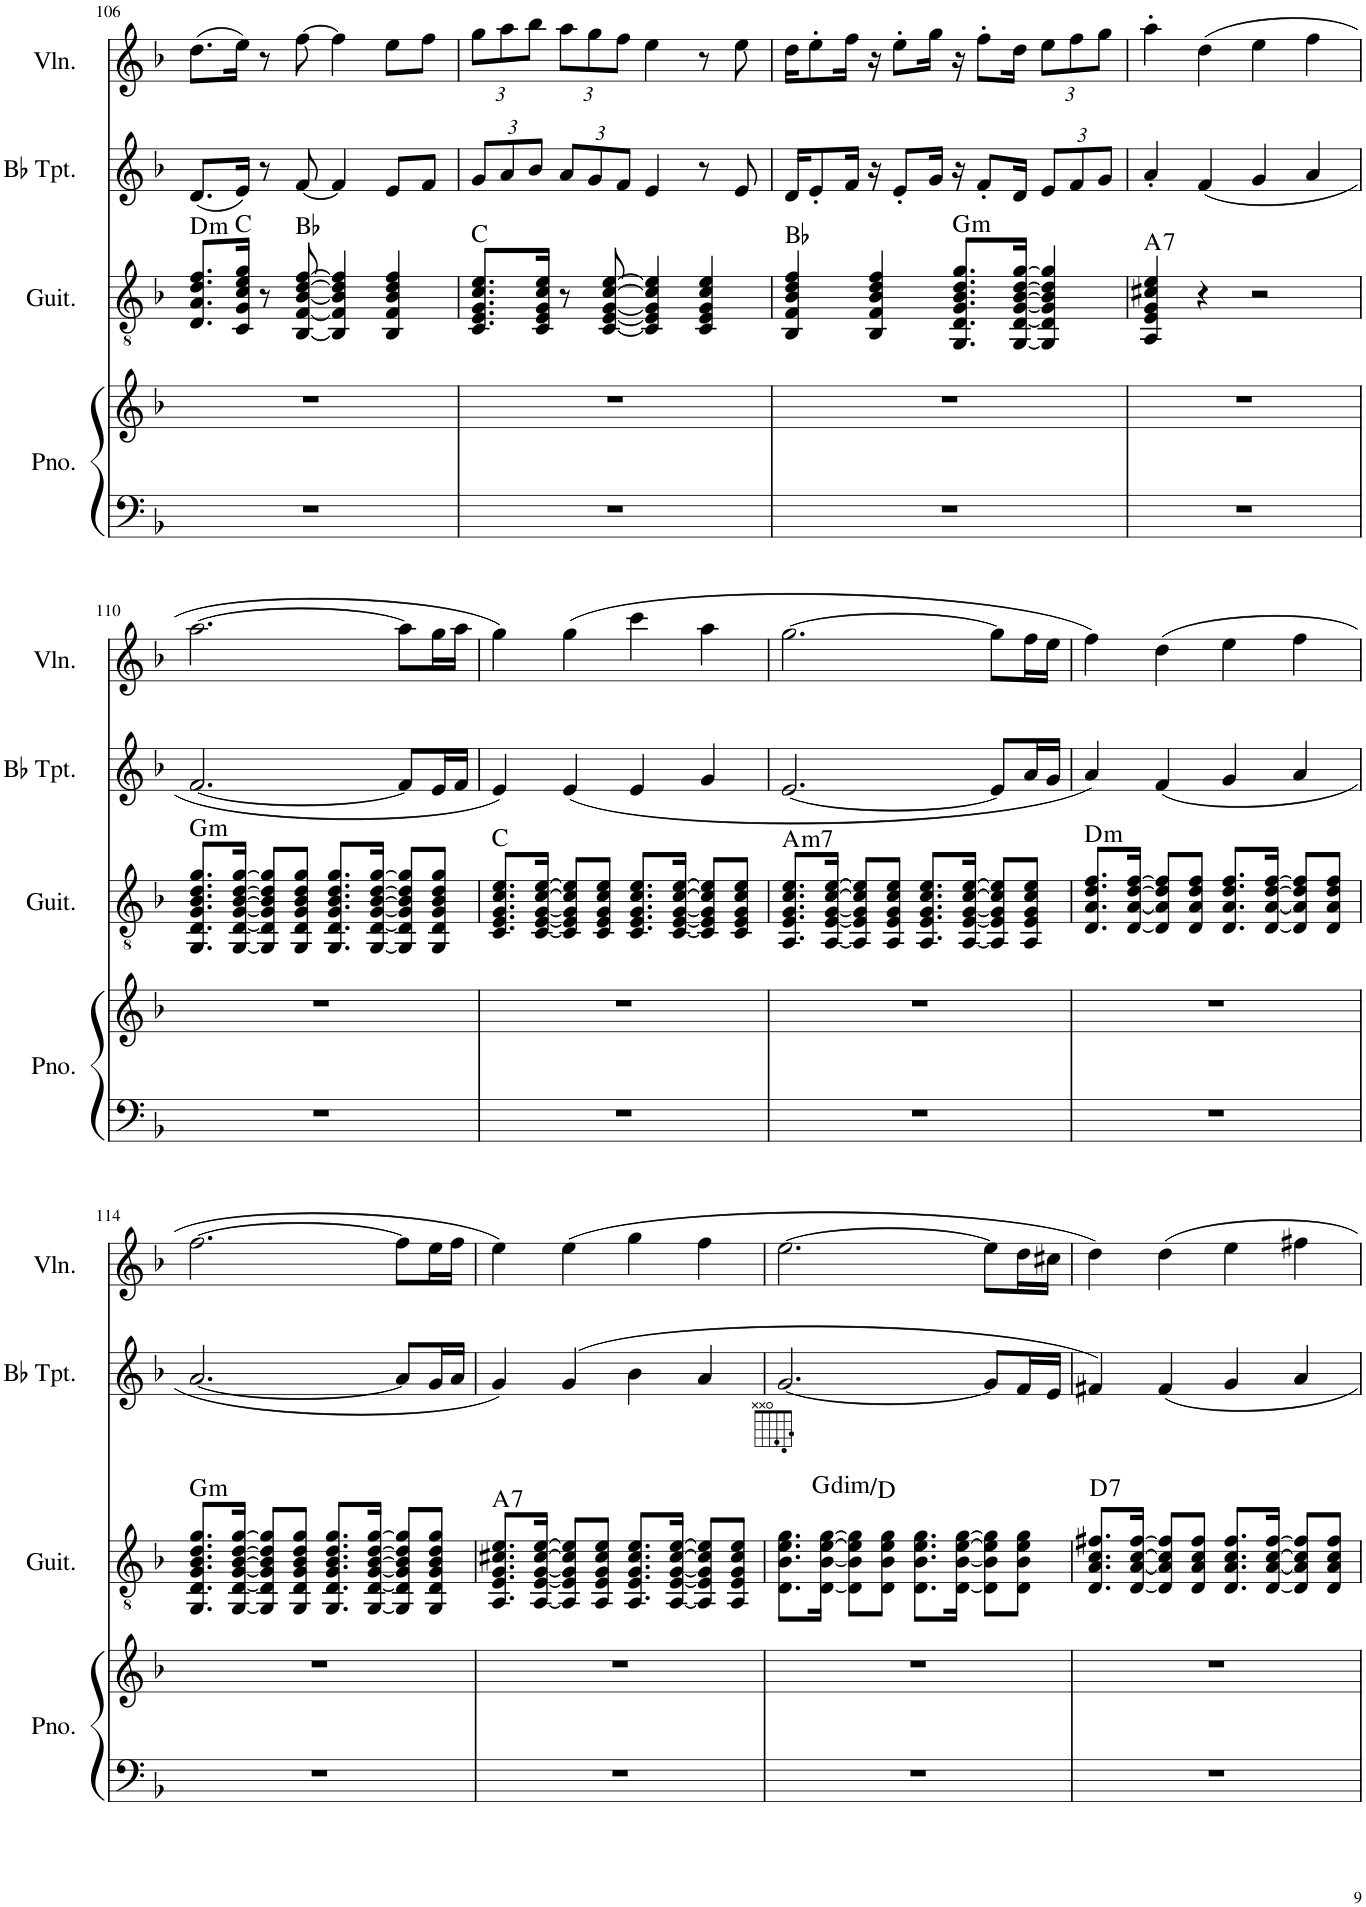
**kern	**kern	**kern	**harte	**kern	**kern
*part4	*part4	*part3	*part3	*part2	*part1
*staff5	*staff4	*staff3	*	*staff2	*staff1
*I"Piano	*	*I"Acoustic Guitar	*	*I"Bb Trumpet	*I"Violin
*I'Pno.	*	*I'Guit.	*	*I'Bb Tpt.	*I'Vln.
!!LO:PB:g=z
*clefF4	*clefG2	*clefGv2	*	*clefG2	*clefG2
*	*	*	*	*ITrd1c2	*
*k[b-]	*k[b-]	*k[b-]	*	*k[b-]	*k[b-]
*M4/4	*M4/4	*M4/4	*	*M4/4	*M4/4
=106	=106	=106	=106	=106	=106
!	!	!	!LO:H:kt=m	!	!
1r	1r	8.D/ 8.A/ 8.d/ 8.f/L	D:min	(8.d/L	(8.dd\L
.	.	16C/ 16G/ 16c/ 16e/ 16g/Jk	C:maj	16e/Jk)	16ee\Jk)
.	.	8r	.	8r	8r
.	.	[8BB-/ [8F/ [8B-/ [8d/ [8f/	Bb:maj	[8f/	[8ff\
.	.	4BB-/] 4F/] 4B-/] 4d/] 4f/]	.	4f/]	4ff\]
.	.	4BB-/ 4F/ 4B-/ 4d/ 4f/	.	8e/L	8ee\L
.	.	.	.	8f/J	8ff\J
=107	=107	=107	=107	=107	=107
*	*	*	*	*Xbrackettup	*Xbrackettup
1r	1r	8.C/ 8.E/ 8.G/ 8.c/ 8.e/L	C:maj	12g/L	12gg\L
.	.	.	.	12a/	12aa\
.	.	.	.	12b-/J	12bb-\J
.	.	16C/ 16E/ 16G/ 16c/ 16e/Jk	.	.	.
.	.	8r	.	12a/L	12aa\L
.	.	.	.	12g/	12gg\
.	.	[8C/ [8E/ [8G/ [8c/ [8e/	.	.	.
.	.	.	.	12f/J	12ff\J
.	.	4C/] 4E/] 4G/] 4c/] 4e/]	.	4e/	4ee\
.	.	4C/ 4E/ 4G/ 4c/ 4e/	.	8r	8r
.	.	.	.	8e/	8ee\
=108	=108	=108	=108	=108	=108
1r	1r	4BB-/ 4F/ 4B-/ 4d/ 4f/	Bb:maj	16d/KL	16dd\KL
.	.	.	.	8e'/	8ee'\
.	.	.	.	16f/Jk	16ff\Jk
.	.	4BB-/ 4F/ 4B-/ 4d/ 4f/	.	16r	16r
.	.	.	.	8e'/L	8ee'\L
.	.	.	.	16g/Jk	16gg\Jk
!	!	!	!LO:H:kt=m	!	!
.	.	8.GG/ 8.D/ 8.G/ 8.B-/ 8.d/ 8.g/L	G:min	16r	16r
.	.	.	.	8f'/L	8ff'\L
.	.	[16GG/ [16D/ [16G/ [16B-/ [16d/ [16g/Jk	.	16d/Jk	16dd\Jk
.	.	4GG/] 4D/] 4G/] 4B-/] 4d/] 4g/]	.	12e/L	12ee\L
.	.	.	.	12f/	12ff\
.	.	.	.	12g/J	12gg\J
=109	=109	=109	=109	=109	=109
!	!	!	!LO:H:kt=7	!	!
1r	1r	4AA/ 4E/ 4G/ 4c#X/ 4e/	A:7	4a'/	4aa'\
.	.	4r	.	(4f/	(4dd\
.	.	2r	.	4g/	4ee\
.	.	.	.	4a/	4ff\
!!LO:LB:g=z
=110	=110	=110	=110	=110	=110
!	!	!	!LO:H:kt=m	!	!
1r	1r	8.GG/ 8.D/ 8.G/ 8.B-/ 8.d/ 8.g/L	G:min	[2.f/	[2.aa\
.	.	[16GG/ [16D/ [16G/ [16B-/ [16d/ [16g/Jk	.	.	.
.	.	8GG/] 8D/] 8G/] 8B-/] 8d/] 8g/]L	.	.	.
.	.	8GG/ 8D/ 8G/ 8B-/ 8d/ 8g/J	.	.	.
.	.	8.GG/ 8.D/ 8.G/ 8.B-/ 8.d/ 8.g/L	.	.	.
.	.	[16GG/ [16D/ [16G/ [16B-/ [16d/ [16g/Jk	.	.	.
.	.	8GG/] 8D/] 8G/] 8B-/] 8d/] 8g/]L	.	8f/L]	8aa\L]
.	.	8GG/ 8D/ 8G/ 8B-/ 8d/ 8g/J	.	16e/L	16gg\L
.	.	.	.	16f/JJ	16aa\JJ
=111	=111	=111	=111	=111	=111
1r	1r	8.C/ 8.E/ 8.G/ 8.c/ 8.e/L	C:maj	4e/)	4gg\)
.	.	[16C/ [16E/ [16G/ [16c/ [16e/Jk	.	.	.
.	.	8C/] 8E/] 8G/] 8c/] 8e/]L	.	(4e/	(4gg\
.	.	8C/ 8E/ 8G/ 8c/ 8e/J	.	.	.
.	.	8.C/ 8.E/ 8.G/ 8.c/ 8.e/L	.	4e/	4ccc\
.	.	[16C/ [16E/ [16G/ [16c/ [16e/Jk	.	.	.
.	.	8C/] 8E/] 8G/] 8c/] 8e/]L	.	4g/	4aa\
.	.	8C/ 8E/ 8G/ 8c/ 8e/J	.	.	.
=112	=112	=112	=112	=112	=112
!	!	!	!LO:H:kt=m7	!	!
1r	1r	8.AA/ 8.E/ 8.G/ 8.c/ 8.e/L	A:min7	[2.e/	[2.gg\
.	.	[16AA/ [16E/ [16G/ [16c/ [16e/Jk	.	.	.
.	.	8AA/] 8E/] 8G/] 8c/] 8e/]L	.	.	.
.	.	8AA/ 8E/ 8G/ 8c/ 8e/J	.	.	.
.	.	8.AA/ 8.E/ 8.G/ 8.c/ 8.e/L	.	.	.
.	.	[16AA/ [16E/ [16G/ [16c/ [16e/Jk	.	.	.
.	.	8AA/] 8E/] 8G/] 8c/] 8e/]L	.	8e/L]	8gg\L]
.	.	8AA/ 8E/ 8G/ 8c/ 8e/J	.	16a/L	16ff\L
.	.	.	.	16g/JJ	16ee\JJ
=113	=113	=113	=113	=113	=113
!	!	!	!LO:H:kt=m	!	!
1r	1r	8.D/ 8.A/ 8.d/ 8.f/L	D:min	4a/)	4ff\)
.	.	[16D/ [16A/ [16d/ [16f/Jk	.	.	.
.	.	8D/] 8A/] 8d/] 8f/]L	.	(4f/	(4dd\
.	.	8D/ 8A/ 8d/ 8f/J	.	.	.
.	.	8.D/ 8.A/ 8.d/ 8.f/L	.	4g/	4ee\
.	.	[16D/ [16A/ [16d/ [16f/Jk	.	.	.
.	.	8D/] 8A/] 8d/] 8f/]L	.	4a/	4ff\
.	.	8D/ 8A/ 8d/ 8f/J	.	.	.
!!LO:LB:g=z
=114	=114	=114	=114	=114	=114
!	!	!	!LO:H:kt=m	!	!
1r	1r	8.GG/ 8.D/ 8.G/ 8.B-/ 8.d/ 8.g/L	G:min	[2.a/	[2.ff\
.	.	[16GG/ [16D/ [16G/ [16B-/ [16d/ [16g/Jk	.	.	.
.	.	8GG/] 8D/] 8G/] 8B-/] 8d/] 8g/]L	.	.	.
.	.	8GG/ 8D/ 8G/ 8B-/ 8d/ 8g/J	.	.	.
.	.	8.GG/ 8.D/ 8.G/ 8.B-/ 8.d/ 8.g/L	.	.	.
.	.	[16GG/ [16D/ [16G/ [16B-/ [16d/ [16g/Jk	.	.	.
.	.	8GG/] 8D/] 8G/] 8B-/] 8d/] 8g/]L	.	8a/L]	8ff\L]
.	.	8GG/ 8D/ 8G/ 8B-/ 8d/ 8g/J	.	16g/L	16ee\L
.	.	.	.	16a/JJ	16ff\JJ
=115	=115	=115	=115	=115	=115
!	!	!	!LO:H:kt=7	!	!
1r	1r	8.AA/ 8.E/ 8.G/ 8.c#X/ 8.e/L	A:7	4g/)	4ee\)
.	.	[16AA/ [16E/ [16G/ [16c#/ [16e/Jk	.	.	.
.	.	8AA/] 8E/] 8G/] 8c#/] 8e/]L	.	(4g/	(4ee\
.	.	8AA/ 8E/ 8G/ 8c#/ 8e/J	.	.	.
.	.	8.AA/ 8.E/ 8.G/ 8.c#/ 8.e/L	.	4b-\	4gg\
.	.	[16AA/ [16E/ [16G/ [16c#/ [16e/Jk	.	.	.
.	.	8AA/] 8E/] 8G/] 8c#/] 8e/]L	.	4a/	4ff\
.	.	8AA/ 8E/ 8G/ 8c#/ 8e/J	.	.	.
=116	=116	=116	=116	=116	=116
!	!	!	!LO:H:kt=dim	!	!
1r	1r	8.D\ 8.B-\ 8.e\ 8.g\L	G:dim/5	[2.g/	[2.ee\
.	.	[16D\ [16B-\ [16e\ [16g\Jk	.	.	.
.	.	8D\] 8B-\] 8e\] 8g\]L	.	.	.
.	.	8D\ 8B-\ 8e\ 8g\J	.	.	.
.	.	8.D\ 8.B-\ 8.e\ 8.g\L	.	.	.
.	.	[16D\ [16B-\ [16e\ [16g\Jk	.	.	.
.	.	8D\] 8B-\] 8e\] 8g\]L	.	8g/L]	8ee\L]
.	.	8D\ 8B-\ 8e\ 8g\J	.	16f/L	16dd\L
.	.	.	.	16e/JJ	16cc#X\JJ
=117	=117	=117	=117	=117	=117
!	!	!	!LO:H:kt=7	!	!
1r	1r	8.D/ 8.A/ 8.c/ 8.f#X/L	D:7	4f#X/)	4dd\)
.	.	[16D/ [16A/ [16c/ [16f#/Jk	.	.	.
.	.	8D/] 8A/] 8c/] 8f#/]L	.	4f#/	4dd\
.	.	8D/ 8A/ 8c/ 8f#/J	.	.	.
.	.	8.D/ 8.A/ 8.c/ 8.f#/L	.	4g/	4ee\
.	.	[16D/ [16A/ [16c/ [16f#/Jk	.	.	.
.	.	8D/] 8A/] 8c/] 8f#/]L	.	4a/	4ff#X\
.	.	8D/ 8A/ 8c/ 8f#/J	.	.	.
=	=	=	=	=	=
*-	*-	*-	*-	*-	*-
